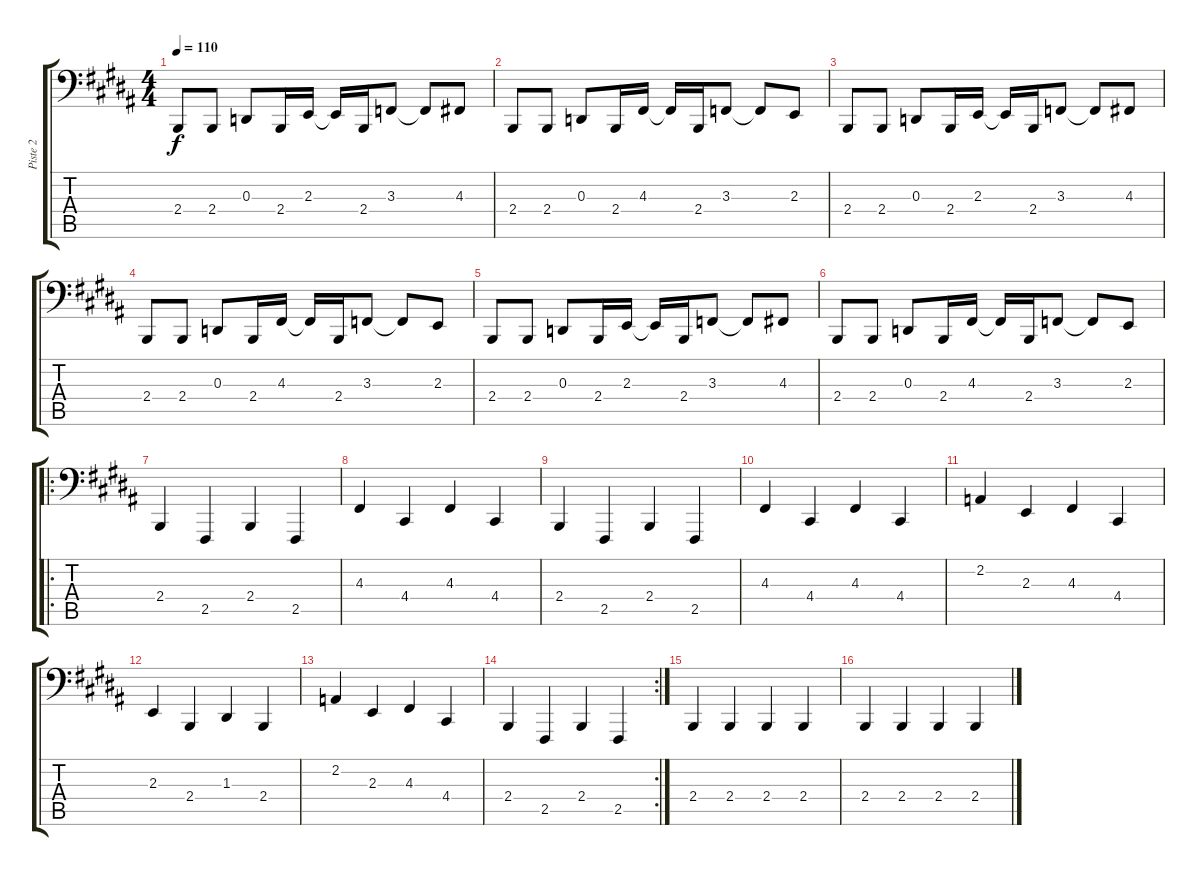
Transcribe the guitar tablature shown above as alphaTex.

\track ("Piste 2" "Piste 2") {instrument brightacousticpiano}
\staff {score tabs}
\tuning (C3 G2 D2 A1 E1 B0) {hide}
\ts (4 4)
\tempo 110
\clef f4
\ks b
2.4.8{dy f instrument brightacousticpiano} 2.4.8 0.3.8 2.4.16 2.3.16 2.3{t}.16 2.4.16 3.3.8 3.3{t}.8 4.3.8 |
2.4.8 2.4.8 0.3.8 2.4.16 4.3.16 4.3{t}.16 2.4.16 3.3.8 3.3{t}.8 2.3.8 |
2.4.8 2.4.8 0.3.8 2.4.16 2.3.16 2.3{t}.16 2.4.16 3.3.8 3.3{t}.8 4.3.8 |
2.4.8 2.4.8 0.3.8 2.4.16 4.3.16 4.3{t}.16 2.4.16 3.3.8 3.3{t}.8 2.3.8 |
2.4.8 2.4.8 0.3.8 2.4.16 2.3.16 2.3{t}.16 2.4.16 3.3.8 3.3{t}.8 4.3.8 |
2.4.8 2.4.8 0.3.8 2.4.16 4.3.16 4.3{t}.16 2.4.16 3.3.8 3.3{t}.8 2.3.8 |
\ro
2.4.4 2.5.4 2.4.4 2.5.4 |
4.3.4 4.4.4 4.3.4 4.4.4 |
2.4.4 2.5.4 2.4.4 2.5.4 |
4.3.4 4.4.4 4.3.4 4.4.4 |
2.2.4 2.3.4 4.3.4 4.4.4 |
2.3.4 2.4.4 1.3.4 2.4.4 |
2.2.4 2.3.4 4.3.4 4.4.4 |
\rc 2
2.4.4 2.5.4 2.4.4 2.5.4 |
2.4.4 2.4.4 2.4.4 2.4.4 |
2.4.4 2.4.4 2.4.4 2.4.4
